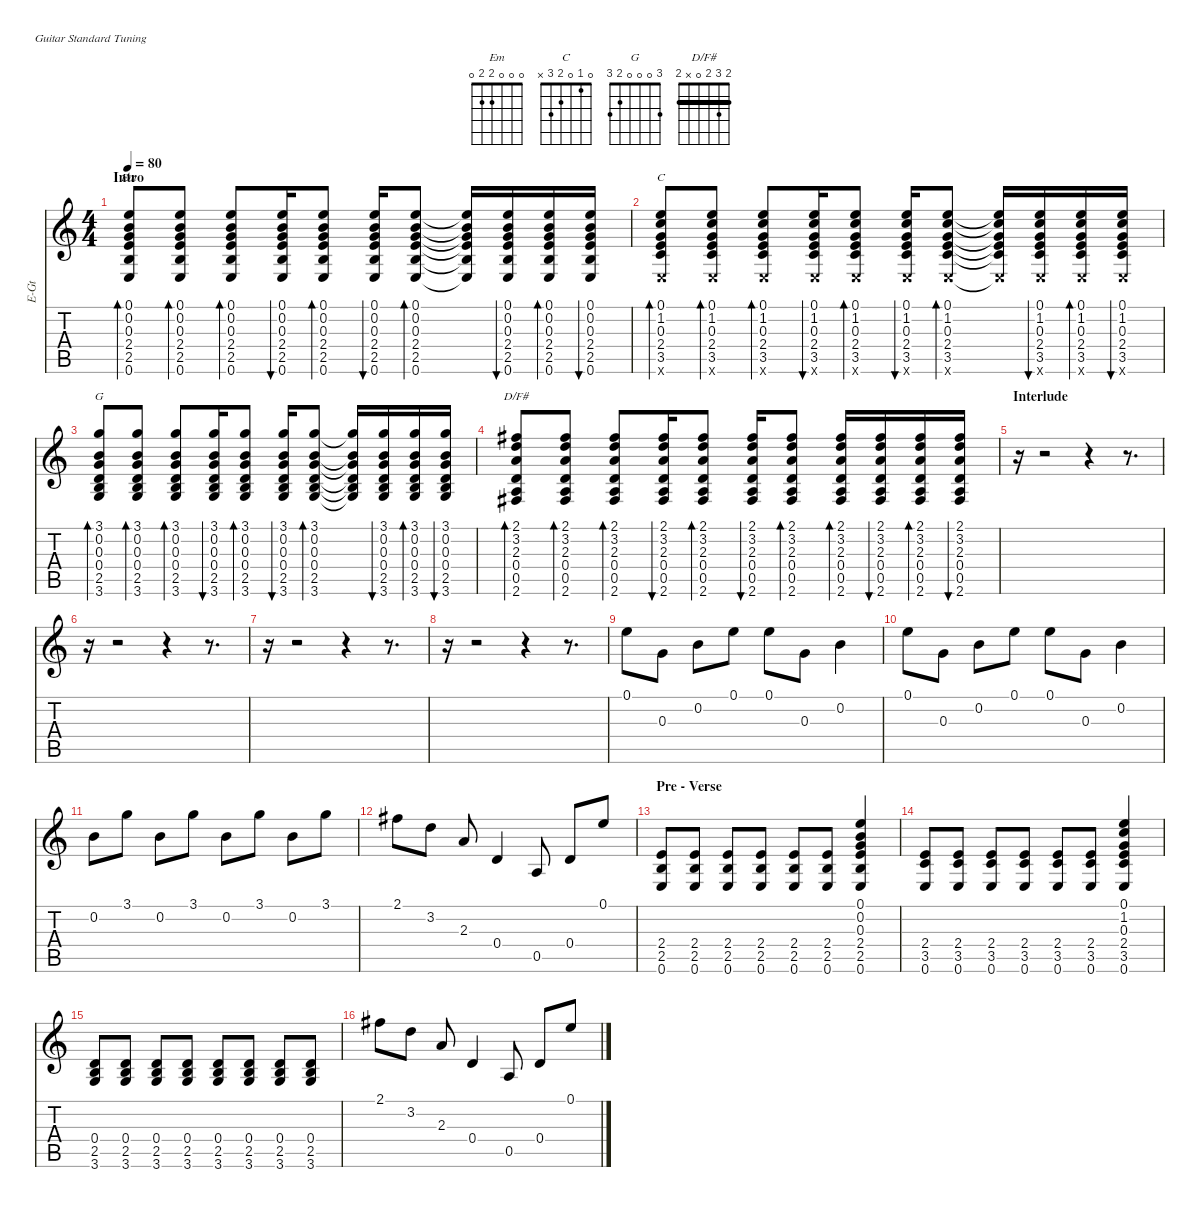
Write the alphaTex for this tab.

\hideDynamics
\bracketExtendMode nobrackets
\otherSystemsTrackNameOrientation horizontal
\track ("Guitar1" "E-Gt") {instrument electricguitarclean}
\staff {score tabs}
\tuning (E4 B3 G3 D3 A2 E2)
\chord ("Em" 0 0 0 2 2 0)
\chord ("C" 0 1 0 2 3 x)
\chord ("G" 3 0 0 0 2 3)
\chord ("D/F#" 2 3 2 0 x 2) {barre 2}
\ts (4 4)
\section ("" "Intro")
\tempo 80
\clef g2
\ks c
(0.1 0.2 0.3 2.4 2.5 0.6).8{bd 60 ch "Em" dy f instrument electricguitarclean beam Up} (0.1 0.2 0.3 2.4 2.5 0.6).8{bd 30 beam Up} (0.1 0.2 0.3 2.4 2.5 0.6).8{bd 30 beam Up} (0.1 0.2 0.3 2.4 2.5 0.6).16{bu 30 beam Up} (0.1 0.2 0.3 2.4 2.5 0.6).8{bd 30 beam Up} (0.1 0.2 0.3 2.4 2.5 0.6).16{bu 30 beam Up} (0.1 0.2 0.3 2.4 2.5 0.6).8{bd 60 beam Up} (0.1{t} 0.2{t} 0.3{t} 2.4{t} 2.5{t} 0.6{t}).16{beam Up} (0.1 0.2 0.3 2.4 2.5 0.6).16{bu 30 beam Up} (0.1 0.2 0.3 2.4 2.5 0.6).16{bd 30 beam Up} (0.1 0.2 0.3 2.4 2.5 0.6).16{bu 30 beam Up} |
(0.1 1.2 0.3 2.4 3.5 0.6{x}).8{bd 30 ch "C" beam Up} (0.1 1.2 0.3 2.4 3.5 0.6{x}).8{bd 30 beam Up} (0.1 1.2 0.3 2.4 3.5 0.6{x}).8{bd 30 beam Up} (0.1 1.2 0.3 2.4 3.5 0.6{x}).16{bu 30 beam Up} (0.1 1.2 0.3 2.4 3.5 0.6{x}).8{bd 30 beam Up} (0.1 1.2 0.3 2.4 3.5 0.6{x}).16{bu 30 beam Up} (0.1 1.2 0.3 2.4 3.5 0.6{x}).8{bd 30 beam Up} (0.1{t} 1.2{t} 0.3{t} 2.4{t} 3.5{t} 0.6{x t}).16{beam Up} (0.1 1.2 0.3 2.4 3.5 0.6{x}).16{bu 30 beam Up} (0.1 1.2 0.3 2.4 3.5 0.6{x}).16{bd 30 beam Up} (0.1 1.2 0.3 2.4 3.5 0.6{x}).16{bu 30 beam Up} |
(3.1 0.2 0.3 0.4 2.5 3.6).8{bd 30 ch "G" beam Up} (3.1 0.2 0.3 0.4 2.5 3.6).8{bd 30 beam Up} (3.1 0.2 0.3 0.4 2.5 3.6).8{bd 30 beam Up} (3.1 0.2 0.3 0.4 2.5 3.6).16{bu 30 beam Up} (3.1 0.2 0.3 0.4 2.5 3.6).8{bd 30 beam Up} (3.1 0.2 0.3 0.4 2.5 3.6).16{bu 30 beam Up} (3.1 0.2 0.3 0.4 2.5 3.6).8{bd 30 beam Up} (3.1{t} 0.2{t} 0.3{t} 0.4{t} 2.5{t} 3.6{t}).16{beam Up} (3.1 0.2 0.3 0.4 2.5 3.6).16{bu 30 beam Up} (3.1 0.2 0.3 0.4 2.5 3.6).16{bd 30 beam Up} (3.1 0.2 0.3 0.4 2.5 3.6).16{bu 30 beam Up} |
(2.1{acc #} 3.2 2.3 0.4 0.5 2.6{acc #}).8{bd 30 ch "D/F#" beam Up} (2.1{acc #} 3.2 2.3 0.4 0.5 2.6{acc #}).8{bd 30 beam Up} (2.1{acc #} 3.2 2.3 0.4 0.5 2.6{acc #}).8{bd 30 beam Up} (2.1{acc #} 3.2 2.3 0.4 0.5 2.6{acc #}).16{bu 30 beam Up} (2.1{acc #} 3.2 2.3 0.4 0.5 2.6{acc #}).8{bd 30 beam Up} (2.1{acc #} 3.2 2.3 0.4 0.5 2.6{acc #}).16{bu 30 beam Up} (2.1{acc #} 3.2 2.3 0.4 0.5 2.6{acc #}).8{bd 30 beam Up} (2.1{acc #} 3.2 2.3 0.4 0.5 2.6{acc #}).16{bd 30 beam Up} (2.1{acc #} 3.2 2.3 0.4 0.5 2.6{acc #}).16{bu 30 beam Up} (2.1{acc #} 3.2 2.3 0.4 0.5 2.6{acc #}).16{bd 30 beam Up} (2.1{acc #} 3.2 2.3 0.4 0.5 2.6{acc #}).16{bu 30 beam Up} |
\section ("" "Interlude")
r.16{beam Down} r.2{beam Down} r.4{beam Down} r.8{d beam Down} |
r.16{beam Down} r.2{beam Down} r.4{beam Down} r.8{d beam Down} |
r.16{beam Down} r.2{beam Down} r.4{beam Down} r.8{d beam Down} |
r.16{beam Down} r.2{beam Down} r.4{beam Down} r.8{d beam Down} |
0.1.8{beam Down} 0.3.8{beam Down} 0.2.8{beam Down} 0.1.8{beam Down} 0.1.8{beam Down} 0.3.8{beam Down} 0.2.4{beam Down} |
0.1.8{beam Down} 0.3.8{beam Down} 0.2.8{beam Down} 0.1.8{beam Down} 0.1.8{beam Down} 0.3.8{beam Down} 0.2.4{beam Down} |
0.2.8{beam Down} 3.1.8{beam Down} 0.2.8{beam Down} 3.1.8{beam Down} 0.2.8{beam Down} 3.1.8{beam Down} 0.2.8{beam Down} 3.1.8{beam Down} |
2.1{acc #}.8{beam Down} 3.2.8{beam Down} 2.3.8{beam Up} 0.4.4{beam Up} 0.5.8{beam Up} 0.4.8{beam Up} 0.1.8{beam Up} |
\section ("" "Pre - Verse")
(2.4 2.5 0.6).8{beam Up} (2.4 2.5 0.6).8{beam Up} (2.4 2.5 0.6).8{beam Up} (2.4 2.5 0.6).8{beam Up} (2.4 2.5 0.6).8{beam Up} (2.4 2.5 0.6).8{beam Up} (0.1 0.2 0.3 2.4 2.5 0.6).4{beam Up} |
(2.4 3.5 0.6).8{beam Up} (2.4 3.5 0.6).8{beam Up} (2.4 3.5 0.6).8{beam Up} (2.4 3.5 0.6).8{beam Up} (2.4 3.5 0.6).8{beam Up} (2.4 3.5 0.6).8{beam Up} (0.1 1.2 0.3 2.4 3.5 0.6).4{beam Up} |
(0.4 2.5 3.6).8{beam Up} (0.4 2.5 3.6).8{beam Up} (0.4 2.5 3.6).8{beam Up} (0.4 2.5 3.6).8{beam Up} (0.4 2.5 3.6).8{beam Up} (0.4 2.5 3.6).8{beam Up} (0.4 2.5 3.6).8{beam Up} (0.4 2.5 3.6).8{beam Up} |
2.1{acc #}.8{beam Down} 3.2.8{beam Down} 2.3.8{beam Up} 0.4.4{beam Up} 0.5.8{beam Up} 0.4.8{beam Up} 0.1.8{beam Up}
